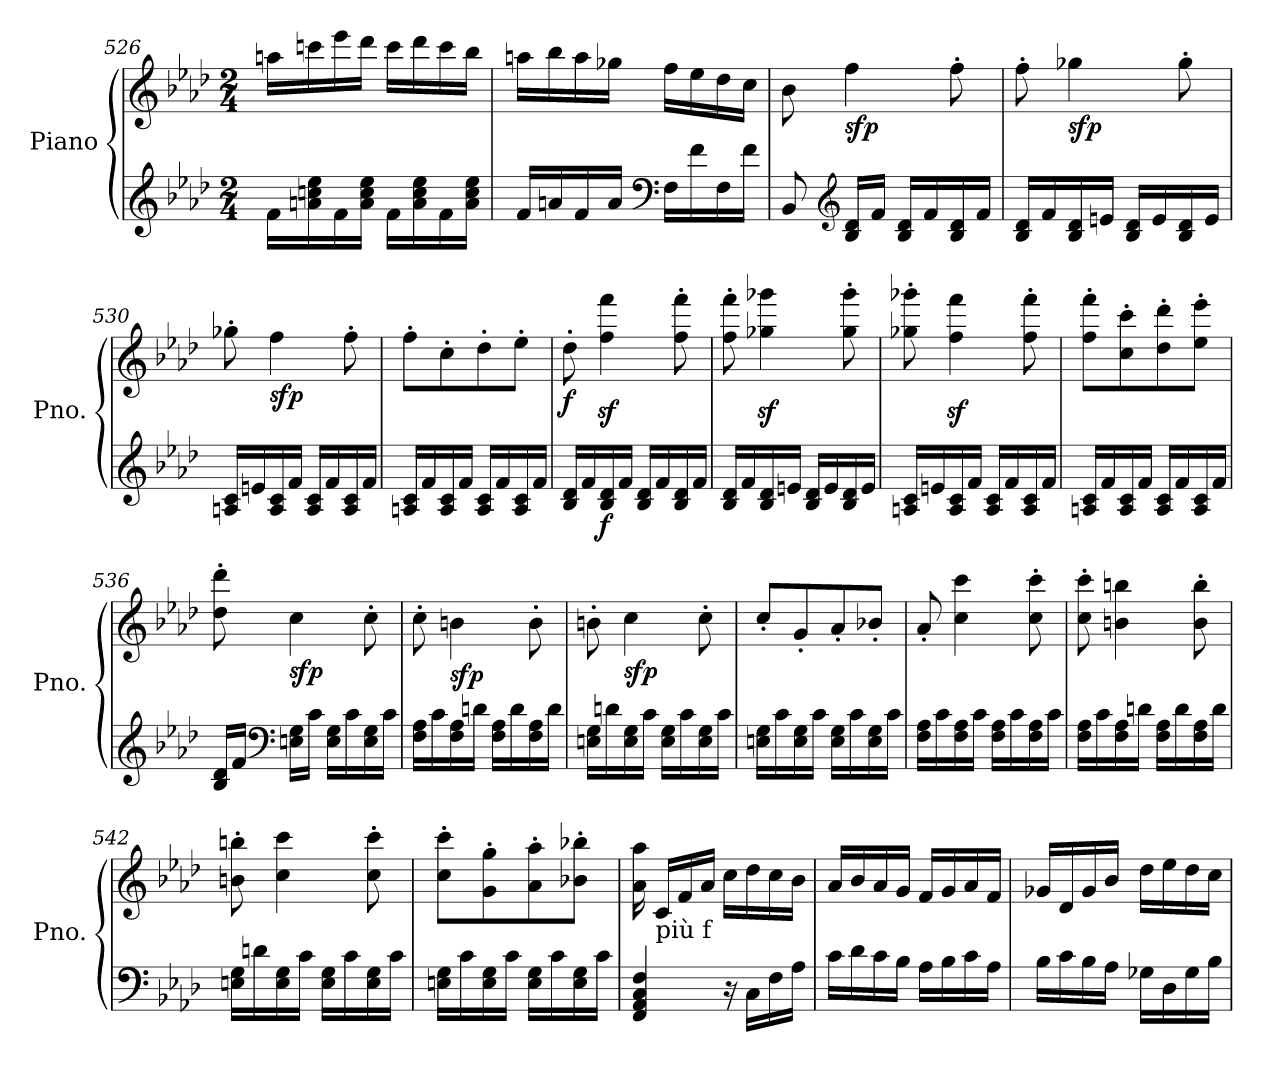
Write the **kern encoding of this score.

**kern	**kern	**dynam
*part1	*part1	*part1
*staff2	*staff1	*staff1/2
*I"Piano	*	*
*I'Pno.	*	*
!!LO:LB:g=z
*clefG2	*clefG2	*
*k[b-e-a-d-]	*k[b-e-a-d-]	*
*M2/4	*M2/4	*
=526	=526	=526
16f\LL	16aan\LL	.
16an\ 16ccn\ 16ee-\	16cccn\	.
16f\	16eee-\	.
16a\ 16cc\ 16ee-\JJ	16ddd-\JJ	.
16f\LL	16ccc\LL	.
16a\ 16cc\ 16ee-\	16ddd-\	.
16f\	16ccc\	.
16a\ 16cc\ 16ee-\JJ	16bb-\JJ	.
=527	=527	=527
16f/LL	16aan\LL	.
16an/	16bb-\	.
16f/	16aa\	.
16a/JJ	16gg-X\JJ	.
*clefF4	*	*
16F\LL	16ff\LL	.
16f\	16ee-\	.
16F\	16dd-\	.
16f\JJ	16cc\JJ	.
=528	=528	=528
8BB-/	8b-\	.
*clefG2	*	*
!	!	!LO:DY:b
16B-/ 16d-/LL	4ff\	sfp
16f/JJ	.	.
16B-/ 16d-/LL	.	.
16f/	.	.
16B-/ 16d-/	8ff'\	.
16f/JJ	.	.
=529	=529	=529
16B-/ 16d-/LL	8ff'\	.
16f/	.	.
!	!	!LO:DY:b
16B-/ 16d-/	4gg-X\	sfp
16en/JJ	.	.
16B-/ 16d-/LL	.	.
16e/	.	.
16B-/ 16d-/	8gg-'\	.
16e/JJ	.	.
!!LO:LB:g=z
=530	=530	=530
16An/ 16c/LL	8gg-X'\	.
16en/	.	.
!	!	!LO:DY:b
16A/ 16c/	4ff\	sfp
16f/JJ	.	.
16A/ 16c/LL	.	.
16f/	.	.
16A/ 16c/	8ff'\	.
16f/JJ	.	.
=531	=531	=531
16An/ 16c/LL	8ff'\L	.
16f/	.	.
16A/ 16c/	8cc'\	.
16f/JJ	.	.
16A/ 16c/LL	8dd-'\	.
16f/	.	.
16A/ 16c/	8ee-'\J	.
16f/JJ	.	.
=532	=532	=532
!	!	!LO:DY:b
16B-/ 16d-/LL	8dd-'\	f
16f/	.	.
!	!	!LO:DY:b=2
16B-/ 16d-/	4ff\z< 4fff\z<	f
16f/JJ	.	.
16B-/ 16d-/LL	.	.
16f/	.	.
16B-/ 16d-/	8ff\' 8fff\'	.
16f/JJ	.	.
=533	=533	=533
16B-/ 16d-/LL	8ff\' 8fff\'	.
16f/	.	.
16B-/ 16d-/	4gg-X\z< 4ggg-X\z<	.
16en/JJ	.	.
16B-/ 16d-/LL	.	.
16e/	.	.
16B-/ 16d-/	8gg-\' 8ggg-\'	.
16e/JJ	.	.
!!LO:LB:g=z
=534	=534	=534
16An/ 16c/LL	8gg-X\' 8ggg-X\'	.
16en/	.	.
16A/ 16c/	4ff\z< 4fff\z<	.
16f/JJ	.	.
16A/ 16c/LL	.	.
16f/	.	.
16A/ 16c/	8ff\' 8fff\'	.
16f/JJ	.	.
=535	=535	=535
16An/ 16c/LL	8ff\' 8fff\'L	.
16f/	.	.
16A/ 16c/	8cc\' 8ccc\'	.
16f/JJ	.	.
16A/ 16c/LL	8dd-\' 8ddd-\'	.
16f/	.	.
16A/ 16c/	8ee-\' 8eee-\'J	.
16f/JJ	.	.
=536	=536	=536
16B-/ 16d-/LL	8dd-\' 8ddd-\'	.
16f/JJ	.	.
*clefF4	*	*
!	!	!LO:DY:b
16En\ 16G\LL	4cc\	sfp
16c\JJ	.	.
16E\ 16G\LL	.	.
16c\	.	.
16E\ 16G\	8cc'\	.
16c\JJ	.	.
=537	=537	=537
16F\ 16A-\LL	8cc'\	.
16c\	.	.
!	!	!LO:DY:b
16F\ 16A-\	4bn\	sfp
16dn\JJ	.	.
16F\ 16A-\LL	.	.
16d\	.	.
16F\ 16A-\	8b'\	.
16d\JJ	.	.
!!LO:LB:g=z
=538	=538	=538
16En\ 16G\LL	8bn'\	.
16dn\	.	.
!	!	!LO:DY:b
16E\ 16G\	4cc\	sfp
16c\JJ	.	.
16E\ 16G\LL	.	.
16c\	.	.
16E\ 16G\	8cc'\	.
16c\JJ	.	.
=539	=539	=539
16En\ 16G\LL	8cc'/L	.
16c\	.	.
16E\ 16G\	8g'/	.
16c\JJ	.	.
16E\ 16G\LL	8a-'/	.
16c\	.	.
16E\ 16G\	8b-X'/J	.
16c\JJ	.	.
=540	=540	=540
16F\ 16A-\LL	8a-'/	.
16c\	.	.
16F\ 16A-\	4cc\ 4ccc\	.
16c\JJ	.	.
16F\ 16A-\LL	.	.
16c\	.	.
16F\ 16A-\	8cc\' 8ccc\'	.
16c\JJ	.	.
=541	=541	=541
16F\ 16A-\LL	8cc\' 8ccc\'	.
16c\	.	.
16F\ 16A-\	4bn\ 4bbn\	.
16dn\JJ	.	.
16F\ 16A-\LL	.	.
16d\	.	.
16F\ 16A-\	8b\' 8bb\'	.
16d\JJ	.	.
!!LO:LB:g=z
=542	=542	=542
16En\ 16G\LL	8bn\' 8bbn\'	.
16dn\	.	.
16E\ 16G\	4cc\ 4ccc\	.
16c\JJ	.	.
16E\ 16G\LL	.	.
16c\	.	.
16E\ 16G\	8cc\' 8ccc\'	.
16c\JJ	.	.
=543	=543	=543
16En\ 16G\LL	8cc\' 8ccc\'L	.
16c\	.	.
16E\ 16G\	8g\' 8gg\'	.
16c\JJ	.	.
16E\ 16G\LL	8a-\' 8aa-\'	.
16c\	.	.
16E\ 16G\	8b-X\' 8bb-X\'J	.
16c\JJ	.	.
=544	=544	=544
4FF/ 4AA-/ 4C/ 4F/	16a-\ 16aa-\	.
!	!LO:TX:b:t=più f	!
.	16c/LL	.
.	16f/	.
.	16a-/JJ	.
16r	16cc\LL	.
16C\LL	16dd-\	.
16F\	16cc\	.
16A-\JJ	16b-\JJ	.
=545	=545	=545
16c\LL	16a-/LL	.
16d-\	16b-/	.
16c\	16a-/	.
16B-\JJ	16g/JJ	.
16A-\LL	16f/LL	.
16B-\	16g/	.
16c\	16a-/	.
16A-\JJ	16f/JJ	.
!!LO:PB:g=z
=546	=546	=546
16B-\LL	16g-X/LL	.
16c\	16d-/	.
16B-\	16g-/	.
16A-\JJ	16b-/JJ	.
16G-X\LL	16dd-\LL	.
16D-\	16ee-\	.
16G-\	16dd-\	.
16B-\JJ	16cc\JJ	.
=	=	=
*-	*-	*-
